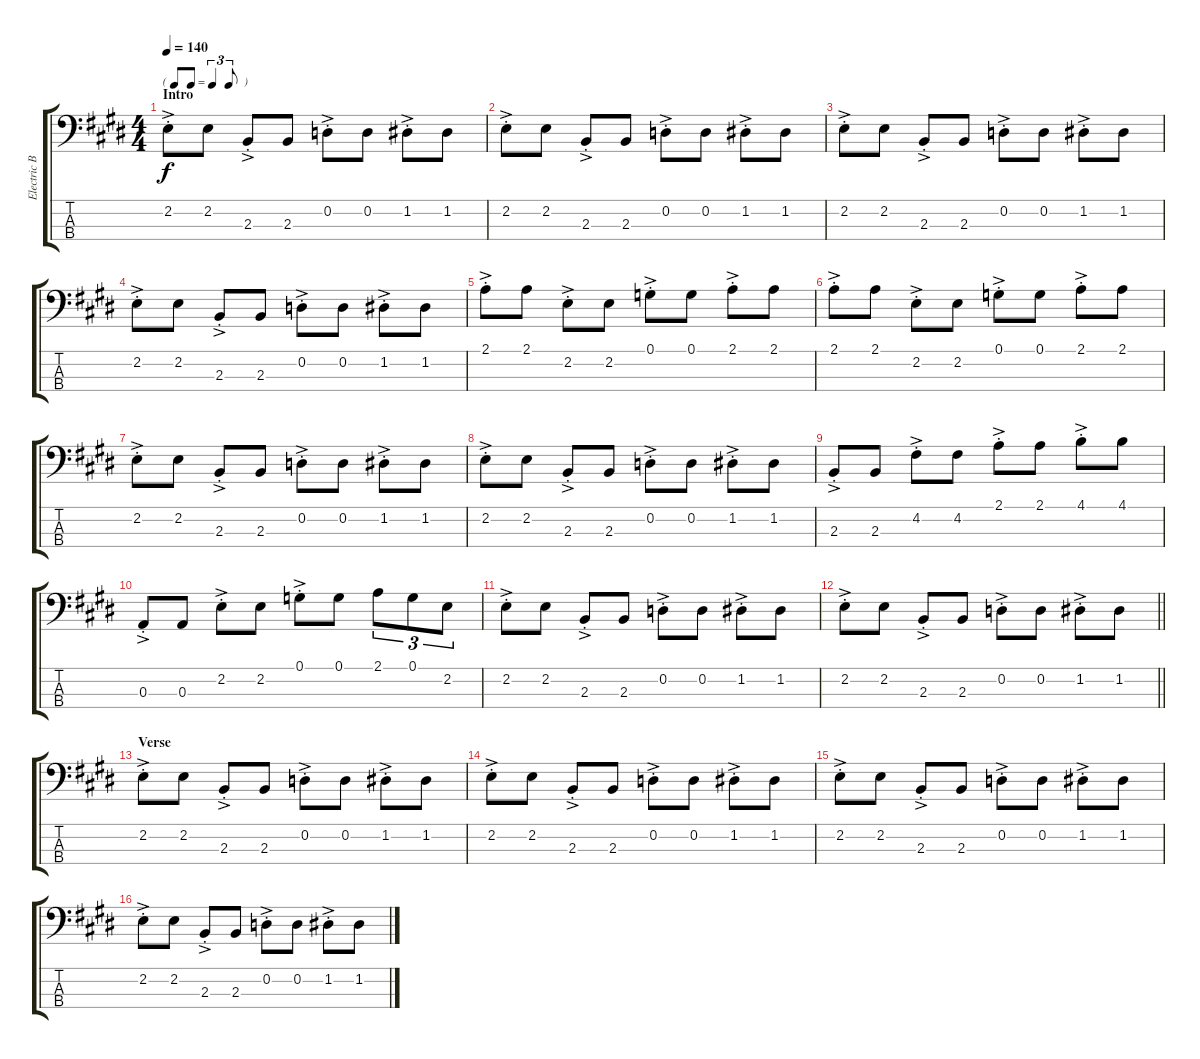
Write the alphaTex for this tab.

\track ("Electric Bass" "Electric B") {instrument electricbassfinger}
\staff {score tabs}
\tuning (G2 D2 A1 E1) {hide}
\ts (4 4)
\tf triplet8th
\section ("" "Intro")
\tempo 140
\clef f4
\ks e
2.2{ac st}.8{dy f instrument electricbassfinger} 2.2.8 2.3{ac st}.8 2.3.8 0.2{ac st}.8 0.2.8 1.2{ac st}.8 1.2.8 |
2.2{ac st}.8 2.2.8 2.3{ac st}.8 2.3.8 0.2{ac st}.8 0.2.8 1.2{ac st}.8 1.2.8 |
2.2{ac st}.8 2.2.8 2.3{ac st}.8 2.3.8 0.2{ac st}.8 0.2.8 1.2{ac st}.8 1.2.8 |
2.2{ac st}.8 2.2.8 2.3{ac st}.8 2.3.8 0.2{ac st}.8 0.2.8 1.2{ac st}.8 1.2.8 |
2.1{ac st}.8 2.1.8 2.2{ac st}.8 2.2.8 0.1{ac st}.8 0.1.8 2.1{ac st}.8 2.1.8 |
2.1{ac st}.8 2.1.8 2.2{ac st}.8 2.2.8 0.1{ac st}.8 0.1.8 2.1{ac st}.8 2.1.8 |
2.2{ac st}.8 2.2.8 2.3{ac st}.8 2.3.8 0.2{ac st}.8 0.2.8 1.2{ac st}.8 1.2.8 |
2.2{ac st}.8 2.2.8 2.3{ac st}.8 2.3.8 0.2{ac st}.8 0.2.8 1.2{ac st}.8 1.2.8 |
2.3{ac st}.8 2.3.8 4.2{ac st}.8 4.2.8 2.1{ac st}.8 2.1.8 4.1{ac st}.8 4.1.8 |
0.3{ac st}.8 0.3.8 2.2{ac st}.8 2.2.8 0.1{ac st}.8 0.1.8 2.1.8{tu (3 2)} 0.1.8{tu (3 2)} 2.2.8{tu (3 2)} |
2.2{ac st}.8 2.2.8 2.3{ac st}.8 2.3.8 0.2{ac st}.8 0.2.8 1.2{ac st}.8 1.2.8 |
\barLineRight lightlight
2.2{ac st}.8 2.2.8 2.3{ac st}.8 2.3.8 0.2{ac st}.8 0.2.8 1.2{ac st}.8 1.2.8 |
\section ("" "Verse")
2.2{ac st}.8 2.2.8 2.3{ac st}.8 2.3.8 0.2{ac st}.8 0.2.8 1.2{ac st}.8 1.2.8 |
2.2{ac st}.8 2.2.8 2.3{ac st}.8 2.3.8 0.2{ac st}.8 0.2.8 1.2{ac st}.8 1.2.8 |
2.2{ac st}.8 2.2.8 2.3{ac st}.8 2.3.8 0.2{ac st}.8 0.2.8 1.2{ac st}.8 1.2.8 |
2.2{ac st}.8 2.2.8 2.3{ac st}.8 2.3.8 0.2{ac st}.8 0.2.8 1.2{ac st}.8 1.2.8
